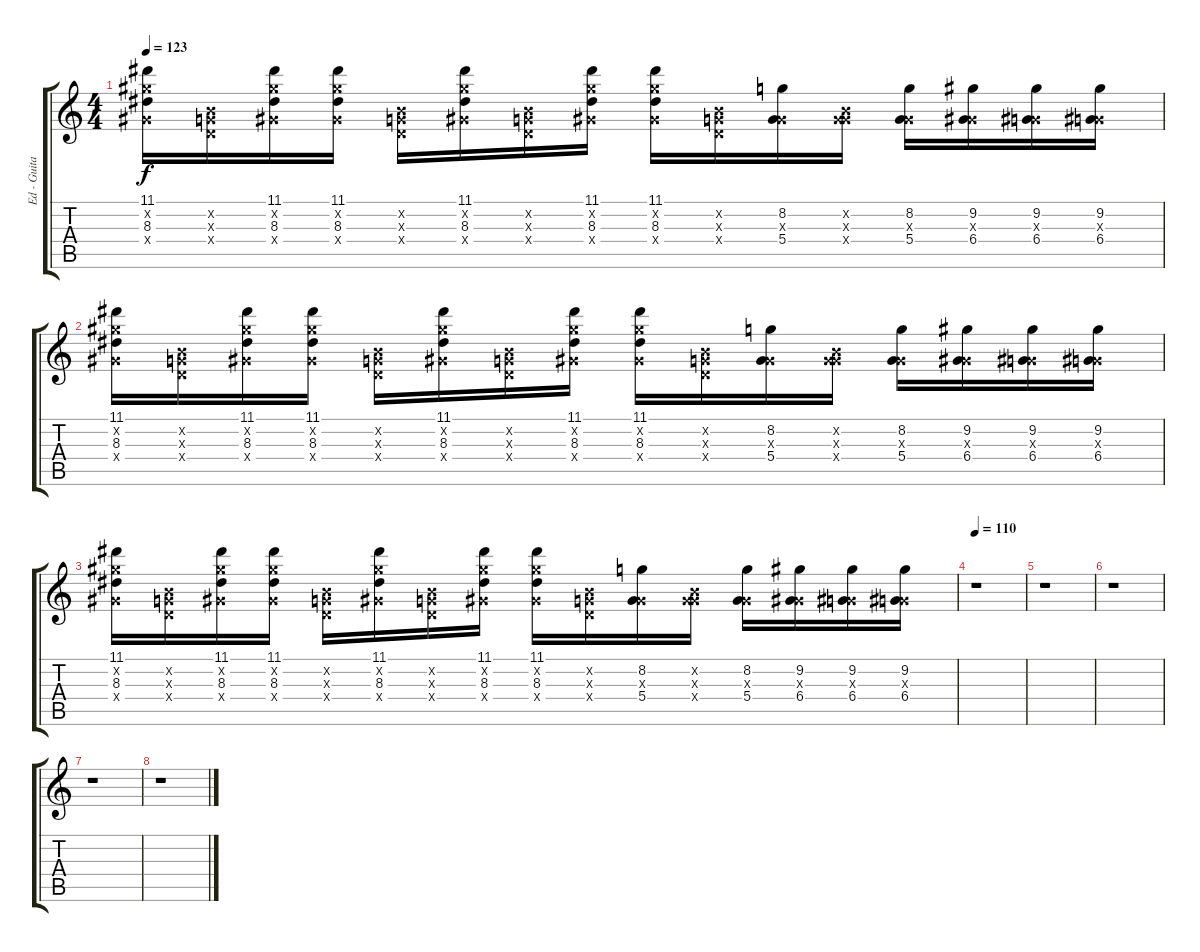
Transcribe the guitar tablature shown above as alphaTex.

\track ("Ed - Guitar" "Ed - Guita") {instrument overdrivenguitar}
\staff {score tabs}
\tuning (E4 B3 G3 D3 A2 E2) {hide}
\ts (4 4)
\tempo 123
\clef g2
\ks c
(11.1 9.2{x} 8.3 6.4{x}).16{dy f} (0.2{x} 0.3{x} 0.4{x}).16 (11.1 9.2{x} 8.3 6.4{x}).16 (11.1 9.2{x} 8.3 6.4{x}).16 (0.2{x} 0.3{x} 0.4{x}).16 (11.1 9.2{x} 8.3 6.4{x}).16 (0.2{x} 0.3{x} 0.4{x}).16 (11.1 9.2{x} 8.3 6.4{x}).16 (11.1 9.2{x} 8.3 6.4{x}).16 (0.2{x} 0.3{x} 0.4{x}).16 (8.2 0.3{x} 5.4).16 (0.2{x} 0.3{x} 5.4{x}).16 (8.2 0.3{x} 5.4).16 (9.2 0.3{x} 6.4).16 (9.2 0.3{x} 6.4).16 (9.2 0.3{x} 6.4).16 |
(11.1 9.2{x} 8.3 6.4{x}).16 (0.2{x} 0.3{x} 0.4{x}).16 (11.1 9.2{x} 8.3 6.4{x}).16 (11.1 9.2{x} 8.3 6.4{x}).16 (0.2{x} 0.3{x} 0.4{x}).16 (11.1 9.2{x} 8.3 6.4{x}).16 (0.2{x} 0.3{x} 0.4{x}).16 (11.1 9.2{x} 8.3 6.4{x}).16 (11.1 9.2{x} 8.3 6.4{x}).16 (0.2{x} 0.3{x} 0.4{x}).16 (8.2 0.3{x} 5.4).16 (0.2{x} 0.3{x} 5.4{x}).16 (8.2 0.3{x} 5.4).16 (9.2 0.3{x} 6.4).16 (9.2 0.3{x} 6.4).16 (9.2 0.3{x} 6.4).16 |
(11.1 9.2{x} 8.3 6.4{x}).16 (0.2{x} 0.3{x} 0.4{x}).16 (11.1 9.2{x} 8.3 6.4{x}).16 (11.1 9.2{x} 8.3 6.4{x}).16 (0.2{x} 0.3{x} 0.4{x}).16 (11.1 9.2{x} 8.3 6.4{x}).16 (0.2{x} 0.3{x} 0.4{x}).16 (11.1 9.2{x} 8.3 6.4{x}).16 (11.1 9.2{x} 8.3 6.4{x}).16 (0.2{x} 0.3{x} 0.4{x}).16 (8.2 0.3{x} 5.4).16 (0.2{x} 0.3{x} 5.4{x}).16 (8.2 0.3{x} 5.4).16 (9.2 0.3{x} 6.4).16 (9.2 0.3{x} 6.4).16 (9.2 0.3{x} 6.4).16 |
\tempo 110
r.1 |
r.1 |
r.1 |
r.1 |
r.1
